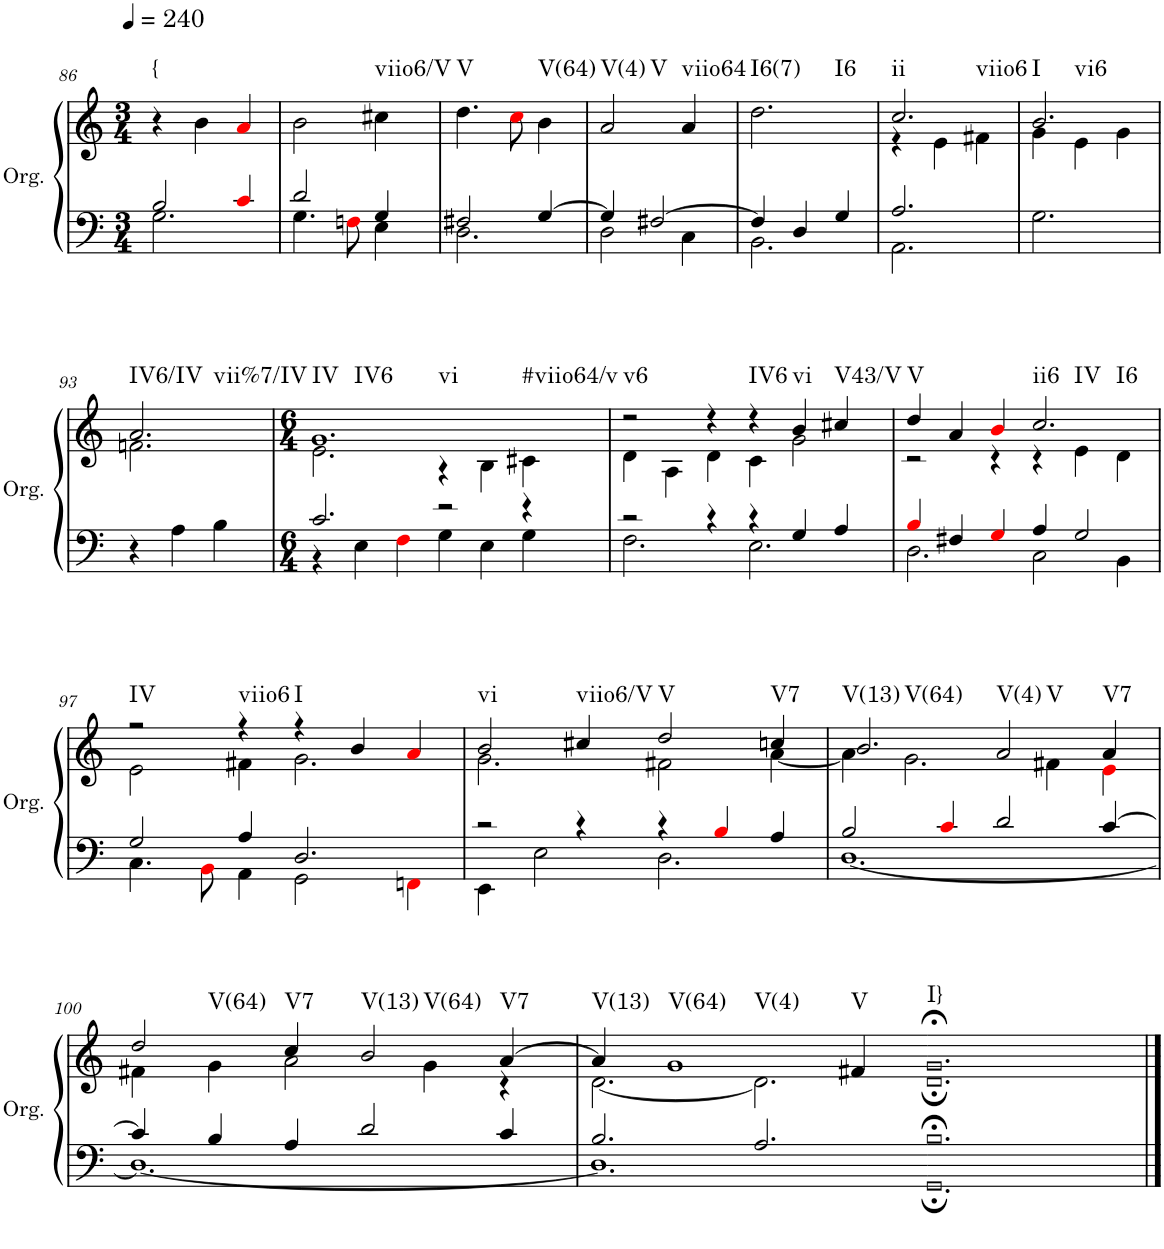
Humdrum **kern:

**kern	**kern	**harte	**kern
*part2	*part2	*part2	*part1
*staff3	*staff2	*	*staff1
*I"Organ	*	*	*I"Voice
*I'Org.	*	*	*I'Vo.
!!LO:PB:g=z
*clefF4	*clefG2	*	*clefGv2
*k[]	*k[]	*	*k[]
*M3/4	*M3/4	*	*M3/4
*MM240	*MM240	*	*MM240
=86	=86	=86	=86
*^	*	*	*
!	!	!	!LO:H:kt={	!
2B/	2.G\	4r	N	2.r
.	.	4b\	.	.
4ci/	.	4ai/	.	.
=87	=87	=87	=87	=87
2d/	4.G\	2b\	.	2.r
.	8Fni\	.	.	.
!	!	!	!LO:H:kt=viio6/V	!
4G/	4E\	4cc#X\	N	.
=88	=88	=88	=88	=88
!	!	!	!LO:H:kt=V	!
2F#X/	2.D\	4.dd\	N	2.r
.	.	8cci\	.	.
!	!	!	!LO:H:kt=V(64)	!
[4G/	.	4b\	N	.
=89	=89	=89	=89	=89
!	!	!	!LO:H:n=1:kt=V(4)	!
!	!	!	!LO:H:n=2:kt=V	!
4G/]	2D\	2a/	N N	2.r
[2F#X/	.	.	.	.
!	!	!	!LO:H:kt=viio64	!
.	4C\	4a/	N	.
=90	=90	=90	=90	=90
!	!	!	!LO:H:n=1:kt=I6(7)	!
!	!	!	!LO:H:n=2:kt=I6	!
4F#/]	2.BB\	2.dd\	N N	2.r
4D/	.	.	.	.
4G/	.	.	.	.
=91	=91	=91	=91	=91
*	*	*^	*	*
!	!	!	!	!LO:H:n=1:kt=ii	!
!	!	!	!	!LO:H:n=2:kt=viio6	!
2.A/	2.AA\	2.cc/	4r	N N	2.r
.	.	.	4e\	.	.
.	.	.	4f#X\	.	.
*v	*v	*	*	*	*
=92	=92	=92	=92	=92
!	!	!	!LO:H:n=1:kt=I	!
!	!	!	!LO:H:n=2:kt=vi6	!
2.G\	2.b/	4g\	N N	2.r
.	.	4e\	.	.
.	.	4g\	.	.
!!LO:LB:g=z
=93	=93	=93	=93	=93
!	!	!	!LO:H:n=1:kt=IV6/IV	!
!	!	!	!LO:H:n=2:kt=vii%7/IV	!
4r	2.a/	2.fn\	N N	2.r
4A\	.	.	.	.
4B\	.	.	.	.
=94	=94	=94	=94	=94
*M6/4	*M6/4	*	*	*M6/4
*^	*	*	*	*
!	!	!	!	!LO:H:n=1:kt=IV	!
!	!	!	!	!LO:H:n=2:kt=IV6	!
!	!	!	!	!LO:H:n=3:kt=vi	!
!	!	!	!	!LO:H:n=4:kt=#viio64/v	!
2.c/	4r	1.g	2.e\	N N N N	1.r
.	4E\	.	.	.	.
.	4Fi\	.	.	.	.
2r	4G\	.	4r	.	.
.	4E\	.	4B\	.	.
4r	4G\	.	4c#X\	.	.
=95	=95	=95	=95	=95	=95
!	!	!	!	!LO:H:kt=v6	!
2r	2.F\	2r	4d\	N	1.r
.	.	.	4A\	.	.
4r	.	4r	4d\	.	.
!	!	!	!	!LO:H:kt=IV6	!
4r	2.E\	4r	4c\	N	.
!	!	!	!	!LO:H:kt=vi	!
4G/	.	4b/	2g\	N	.
!	!	!	!	!LO:H:kt=V43/V	!
4A/	.	4cc#X/	.	N	.
=96	=96	=96	=96	=96	=96
!	!	!	!	!LO:H:kt=V	!
4Bi/	2.D\	4dd/	2r	N	1.r
4F#X/	.	4a/	.	.	.
4Gi/	.	4bi/	4r	.	.
!	!	!	!	!LO:H:n=1:kt=ii6	!
!	!	!	!	!LO:H:n=2:kt=IV	!
!	!	!	!	!LO:H:n=3:kt=I6	!
4A/	2C\	2.cc/	4r	N N N	.
2G/	.	.	4e\	.	.
.	4BB\	.	4d\	.	.
!!LO:LB:g=z
=97	=97	=97	=97	=97	=97
!	!	!	!	!LO:H:kt=IV	!
2G/	4.C\	2r	2e\	N	1.r
.	8BBi\	.	.	.	.
!	!	!	!	!LO:H:kt=viio6	!
4A/	4AA\	4r	4f#X\	N	.
!	!	!	!	!LO:H:kt=I	!
2.D/	2GG\	4r	2.g\	N	.
.	.	4b/	.	.	.
.	4FFni\	4ai/	.	.	.
=98	=98	=98	=98	=98	=98
!	!	!	!	!LO:H:kt=vi	!
2r	4EE\	2b/	2.g\	N	1.r
.	2E\	.	.	.	.
!	!	!	!	!LO:H:kt=viio6/V	!
4r	.	4cc#X/	.	N	.
!	!	!	!	!LO:H:kt=V	!
4r	2.D\	2dd/	2f#X\	N	.
4Bi/	.	.	.	.	.
!	!	!	!	!LO:H:kt=V7	!
4A/	.	4ccn/	[4a\	N	.
=99	=99	=99	=99	=99	=99
!	!	!	!	!LO:H:n=1:kt=V(13)	!
!	!	!	!	!LO:H:n=2:kt=V(64)	!
2B/	[1.D	2.b/	4a\]	N N	1.r
.	.	.	2.g\	.	.
4ci/	.	.	.	.	.
!	!	!	!	!LO:H:n=1:kt=V(4)	!
!	!	!	!	!LO:H:n=2:kt=V	!
2d/	.	2a/	.	N N	.
.	.	.	4f#X\	.	.
!	!	!	!	!LO:H:kt=V7	!
[4c/	.	4a/	4ei\	N	.
!!LO:LB:g=z
=100	=100	=100	=100	=100	=100
!	!	!	!	!LO:H:kt=V(64)	!
4c/]	1.D_	2dd/	4f#X\	N	1.r
4B/	.	.	4g\	.	.
!	!	!	!	!LO:H:kt=V7	!
4A/	.	4cc/	2a\	N	.
!	!	!	!	!LO:H:n=1:kt=V(13)	!
!	!	!	!	!LO:H:n=2:kt=V(64)	!
2d/	.	2b/	.	N N	.
.	.	.	4g\	.	.
!	!	!	!	!LO:H:kt=V7	!
4c/	.	[4a/	4r	N	.
=101	=101	=101	=101	=101	=101
!	!	!	!	!LO:H:kt=V(13)	!
2.B/	1.D]	4a/]	[2.d\	N	1.r
!	!	!	!	!LO:H:n=1:kt=V(64)	!
!	!	!	!	!LO:H:n=2:kt=V(4)	!
.	.	1g	.	N N	.
2.A/	.	.	2.d\]	.	.
!	!	!	!	!LO:H:kt=V	!
.	.	4f#X/	.	N	.
=102-	=102-	=102-	=102-	=102-	=102-
!	!	!	!	!LO:H:kt=I}	!
1.B;<	1.GG;	1.g;<	1.d;	N	1.r;<
*v	*v	*	*	*	*
*	*v	*v	*	*
==	==	==	==
*-	*-	*-	*-
